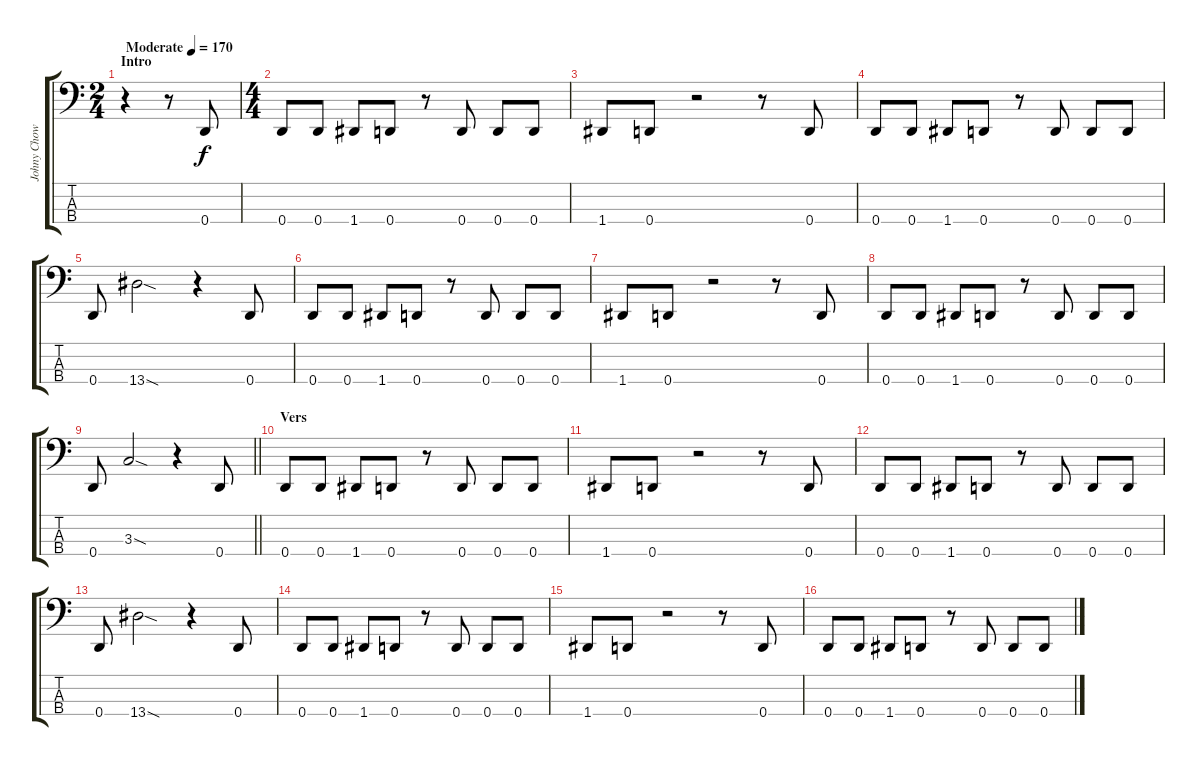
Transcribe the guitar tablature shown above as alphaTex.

\track ("Johny Chow" "Johny Chow") {instrument electricbassfinger}
\staff {score tabs}
\tuning (G2 D2 A1 D1) {hide}
\ts (2 4)
\section ("" "Intro")
\tempo (170 "Moderate")
\clef f4
\ks c
r.4{dy f instrument electricbassfinger} r.8 0.4.8 |
\ts (4 4)
0.4.8 0.4.8 1.4.8 0.4.8 r.8 0.4.8 0.4.8 0.4.8 |
1.4.8 0.4.8 r.2 r.8 0.4.8 |
0.4.8 0.4.8 1.4.8 0.4.8 r.8 0.4.8 0.4.8 0.4.8 |
0.4.8 13.4{sod}.2 r.4 0.4.8 |
0.4.8 0.4.8 1.4.8 0.4.8 r.8 0.4.8 0.4.8 0.4.8 |
1.4.8 0.4.8 r.2 r.8 0.4.8 |
0.4.8 0.4.8 1.4.8 0.4.8 r.8 0.4.8 0.4.8 0.4.8 |
\barLineRight lightlight
0.4.8 3.3{sod}.2 r.4 0.4.8 |
\section ("" "Vers")
0.4.8 0.4.8 1.4.8 0.4.8 r.8 0.4.8 0.4.8 0.4.8 |
1.4.8 0.4.8 r.2 r.8 0.4.8 |
0.4.8 0.4.8 1.4.8 0.4.8 r.8 0.4.8 0.4.8 0.4.8 |
0.4.8 13.4{sod}.2 r.4 0.4.8 |
0.4.8 0.4.8 1.4.8 0.4.8 r.8 0.4.8 0.4.8 0.4.8 |
1.4.8 0.4.8 r.2 r.8 0.4.8 |
0.4.8 0.4.8 1.4.8 0.4.8 r.8 0.4.8 0.4.8 0.4.8
